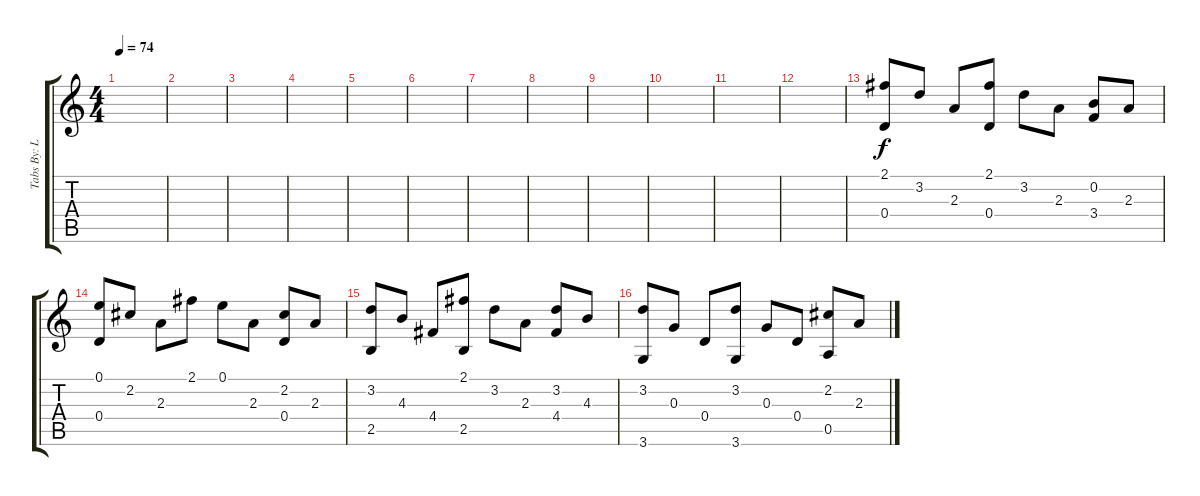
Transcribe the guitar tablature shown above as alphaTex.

\track ("Tabs By: Leo" "Tabs By: L") {instrument acousticguitarsteel}
\staff {score tabs}
\tuning (E4 B3 G3 D3 A2 E2) {hide}
\ts (4 4)
\tempo 74
\clef g2
\ks c
|
|
|
|
|
|
|
|
|
|
|
|
(2.1 0.4).8 3.2.8 2.3.8 (2.1 0.4).8 3.2.8 2.3.8 (0.2 3.4).8 2.3.8 |
(0.1 0.4).8 2.2.8 2.3.8 2.1.8 0.1.8 2.3.8 (2.2 0.4).8 2.3.8 |
(3.2 2.5).8 4.3.8 4.4.8 (2.1 2.5).8 3.2.8 2.3.8 (3.2 4.4).8 4.3.8 |
(3.2 3.6).8 0.3.8 0.4.8 (3.2 3.6).8 0.3.8 0.4.8 (2.2 0.5).8 2.3.8
